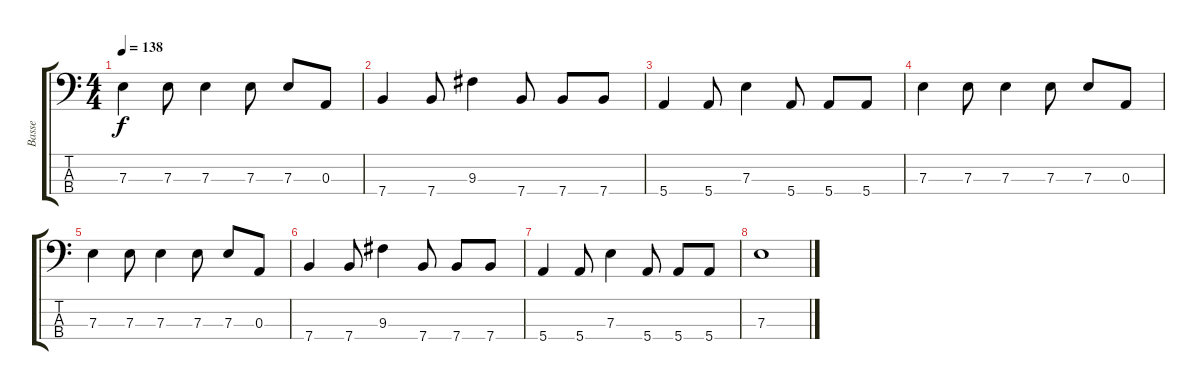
\track ("Basse" "Basse") {instrument electricbasspick}
\staff {score tabs}
\tuning (G2 D2 A1 E1) {hide}
\ts (4 4)
\tempo 138
\clef f4
\ks c
7.3.4{dy f} 7.3.8 7.3.4 7.3.8 7.3.8 0.3.8 |
7.4.4 7.4.8 9.3.4 7.4.8 7.4.8 7.4.8 |
5.4.4 5.4.8 7.3.4 5.4.8 5.4.8 5.4.8 |
7.3.4 7.3.8 7.3.4 7.3.8 7.3.8 0.3.8 |
7.3.4 7.3.8 7.3.4 7.3.8 7.3.8 0.3.8 |
7.4.4 7.4.8 9.3.4 7.4.8 7.4.8 7.4.8 |
5.4.4 5.4.8 7.3.4 5.4.8 5.4.8 5.4.8 |
7.3.1
